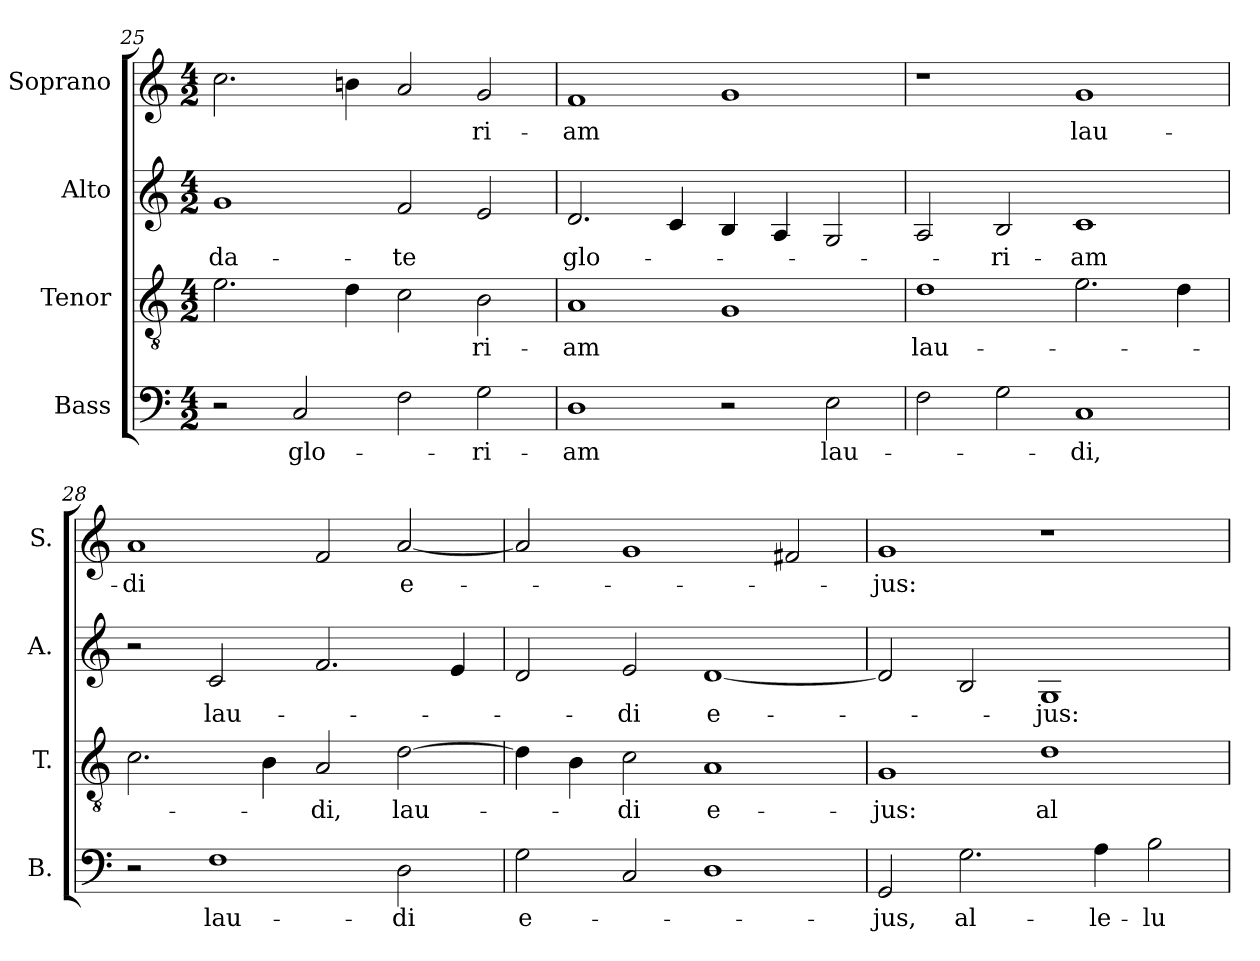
**kern	**text	**kern	**text	**kern	**text	**kern	**text
*part4	*part4	*part3	*part3	*part2	*part2	*part1	*part1
*staff4	*staff4	*staff3	*staff3	*staff2	*staff2	*staff1	*staff1
*I"Bass	*	*I"Tenor	*	*I"Alto	*	*I"Soprano	*
*I'B.	*	*I'T.	*	*I'A.	*	*I'S.	*
!!LO:LB:g=z
*clefF4	*	*clefGv2	*	*clefG2	*	*clefG2	*
*	*	*ITrd7c12	*	*	*	*	*
*k[]	*	*k[]	*	*k[]	*	*k[]	*
*C:	*	*C:	*	*C:	*	*C:	*
*M4/2	*	*M4/2	*	*M4/2	*	*M4/2	*
=25	=25	=25	=25	=25	=25	=25	=25
!	!	!	!	!	!LO:LY:b:color=#000000	!	!
2r	.	2.Ei\	.	1gi	da-	2.cci\	.
!	!LO:LY:b:color=#000000	!	!	!	!	!	!
2Ci/	glo-	.	.	.	.	.	.
.	.	4Di\	.	.	.	4bni\	.
!	!	!	!	!	!LO:LY:b:color=#000000	!	!
2Fi\	.	2Ci\	.	2fi/	-te	2ai/	.
!	!LO:LY:b:color=#000000	!	!	!	!	!	!
!	!	!	!LO:LY:b:color=#000000	!	!	!	!
!	!	!	!	!	!	!	!LO:LY:b:color=#000000
2Gi\	-ri-	2BBi\	-ri-	2ei/	.	2gi/	-ri-
=26	=26	=26	=26	=26	=26	=26	=26
!	!LO:LY:b:color=#000000	!	!	!	!	!	!
!	!	!	!LO:LY:b:color=#000000	!	!	!	!
!	!	!	!	!	!LO:LY:b:color=#000000	!	!
!	!	!	!	!	!	!	!LO:LY:b:color=#000000
1Di	-am	1AAi	-am	2.di/	glo-	1fi	-am
.	.	.	.	4ci/	.	.	.
2r	.	1GGi	.	4Bi/	.	1gi	.
.	.	.	.	4Ai/	.	.	.
!	!LO:LY:b:color=#000000	!	!	!	!	!	!
2Ei\	lau-	.	.	2Gi/	.	.	.
=27	=27	=27	=27	=27	=27	=27	=27
!	!	!	!LO:LY:b:color=#000000	!	!	!	!
2Fi\	.	1Di	lau-	2Ai/	.	1r	.
!	!	!	!	!	!LO:LY:b:color=#000000	!	!
2Gi\	.	.	.	2Bi/	-ri-	.	.
!	!LO:LY:b:color=#000000	!	!	!	!	!	!
!	!	!	!	!	!LO:LY:b:color=#000000	!	!
!	!	!	!	!	!	!	!LO:LY:b:color=#000000
1Ci	-di,	2.Ei\	.	1ci	-am	1gi	lau-
.	.	4Di\	.	.	.	.	.
=28	=28	=28	=28	=28	=28	=28	=28
!	!	!	!	!	!	!	!LO:LY:b:color=#000000
2r	.	2.Ci\	.	2r	.	1ai	-di
!	!LO:LY:b:color=#000000	!	!	!	!	!	!
!	!	!	!	!	!LO:LY:b:color=#000000	!	!
1Fi	lau-	.	.	2ci/	lau-	.	.
.	.	4BBi\	.	.	.	.	.
!	!	!	!LO:LY:b:color=#000000	!	!	!	!
.	.	2AAi/	-di,	2.fi/	.	2fi/	.
!	!LO:LY:b:color=#000000	!	!	!	!	!	!
!	!	!	!LO:LY:b:color=#000000	!	!	!	!
!	!	!	!	!	!	!	!LO:LY:b:color=#000000
2Di\	-di	[2Di\	lau-	.	.	[2ai/	e-
.	.	.	.	4ei/	.	.	.
=29	=29	=29	=29	=29	=29	=29	=29
!	!LO:LY:b:color=#000000	!	!	!	!	!	!
2Gi\	e-	4Di\]	.	2di/	.	2ai/]	.
.	.	4BBi\	.	.	.	.	.
!	!	!	!LO:LY:b:color=#000000	!	!	!	!
!	!	!	!	!	!LO:LY:b:color=#000000	!	!
2Ci/	.	2Ci\	-di	2ei/	-di	1gi	.
!	!	!	!LO:LY:b:color=#000000	!	!	!	!
!	!	!	!	!	!LO:LY:b:color=#000000	!	!
1Di	.	1AAi	e-	[1di	e-	.	.
.	.	.	.	.	.	2f#Xi/	.
=30	=30	=30	=30	=30	=30	=30	=30
!	!LO:LY:b:color=#000000	!	!	!	!	!	!
!	!	!	!LO:LY:b:color=#000000	!	!	!	!
!	!	!	!	!	!	!	!LO:LY:b:color=#000000
2GGi/	-jus,	1GGi	-jus:	2di/]	.	1gi	-jus:
!	!LO:LY:b:color=#000000	!	!	!	!	!	!
2.Gi\	al-	.	.	2Bi/	.	.	.
!	!	!	!LO:LY:b:color=#000000	!	!	!	!
!	!	!	!	!	!LO:LY:b:color=#000000	!	!
.	.	1Di	al-	1Gi	-jus:	1r	.
!	!LO:LY:b:color=#000000	!	!	!	!	!	!
4Ai\	-le-	.	.	.	.	.	.
!	!LO:LY:b:color=#000000	!	!	!	!	!	!
2Bi\	-lu-	.	.	.	.	.	.
=	=	=	=	=	=	=	=
*-	*-	*-	*-	*-	*-	*-	*-
